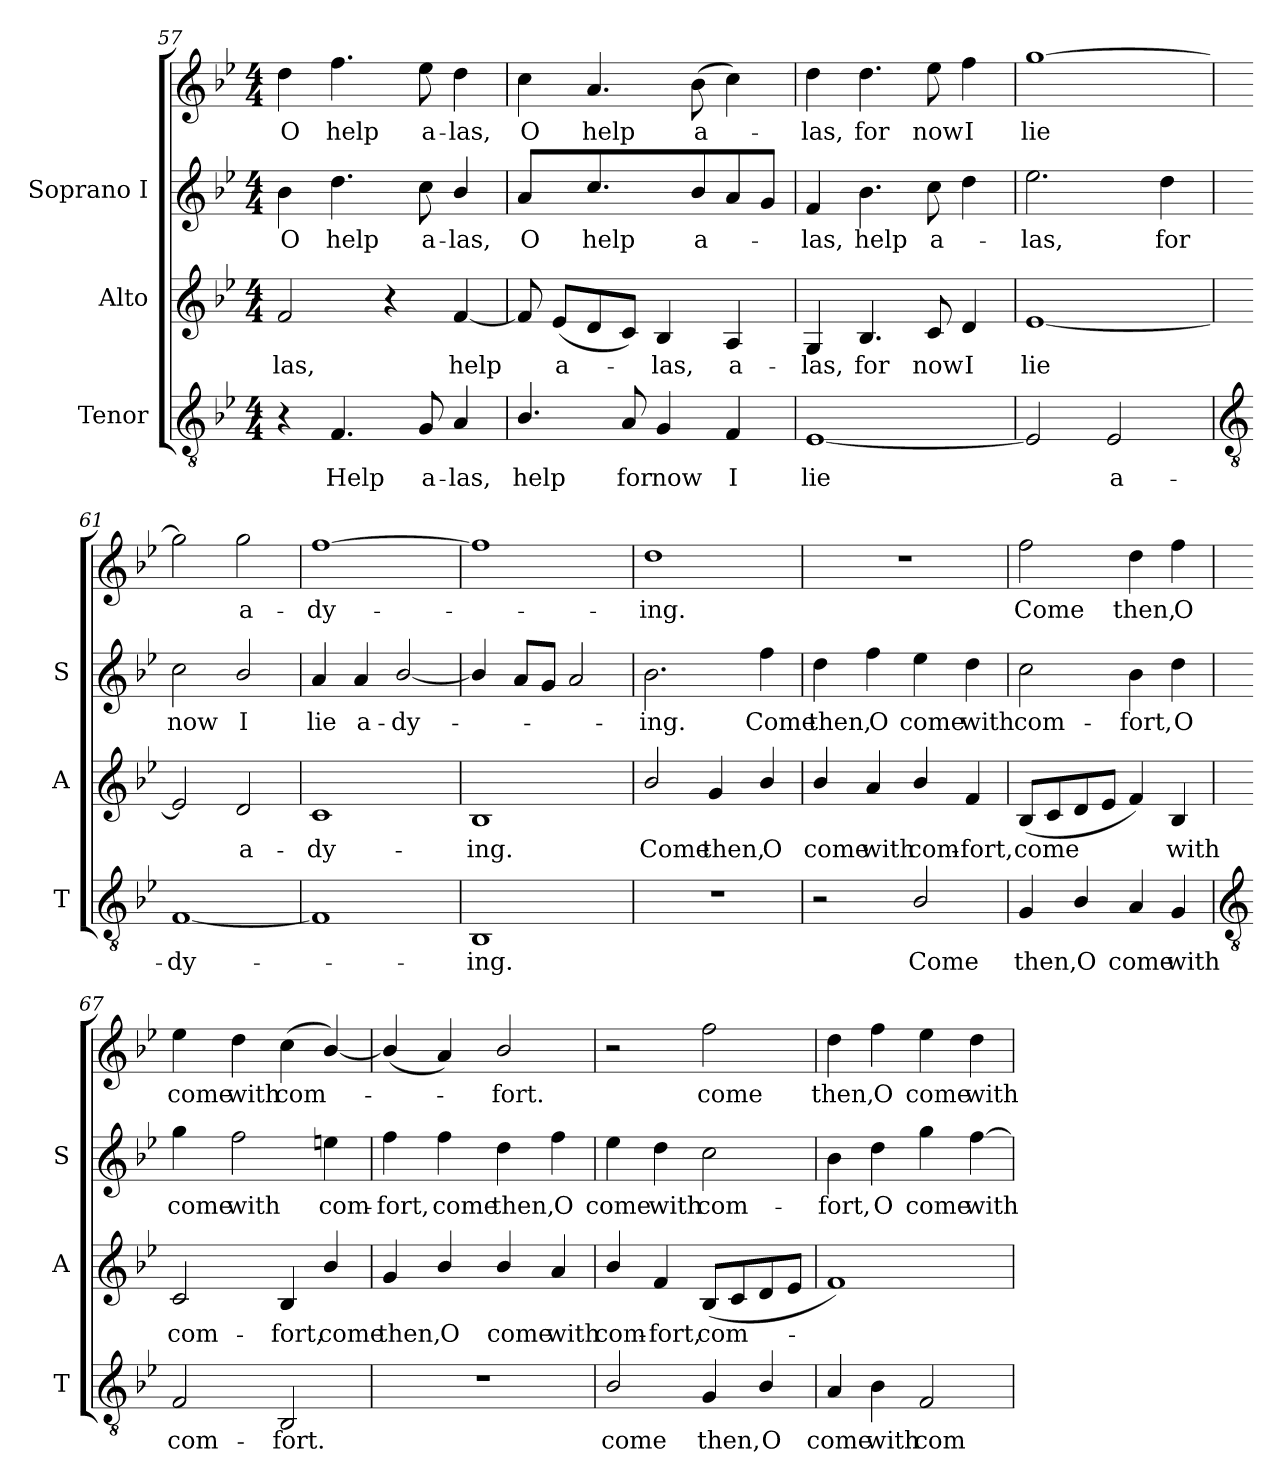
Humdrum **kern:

**kern	**text	**kern	**text	**kern	**text	**kern	**text
*part3	*part3	*part2	*part2	*part1	*part1	*part1	*part1
*staff4	*staff4	*staff3	*staff3	*staff2	*staff2	*staff1	*staff1
*I"Tenor	*	*I"Alto	*	*I"Soprano I	*	*	*
*I'T	*	*I'A	*	*I'S	*	*	*
!!LO:LB:g=z
*clefGv2	*	*clefG2	*	*clefG2	*	*clefG2	*
*k[b-e-]	*	*k[b-e-]	*	*k[b-e-]	*	*k[b-e-]	*
*B-:	*	*B-:	*	*B-:	*	*B-:	*
*M4/4	*	*M4/4	*	*M4/4	*	*M4/4	*
=57	=57	=57	=57	=57	=57	=57	=57
!	!	!	!LO:LY:b	!	!LO:LY:b	!	!LO:LY:b
4r	.	2f	las,	4b-	O	4dd	O
!	!LO:LY:b	!	!	!	!LO:LY:b	!	!LO:LY:b
4.F	Help	.	.	4.dd	help	4.ff	help
.	.	4r	.	.	.	.	.
!	!LO:LY:b	!	!	!	!LO:LY:b	!	!LO:LY:b
8G	a-	.	.	8cc	a-	8ee-	a-
!	!LO:LY:b	!	!LO:LY:b	!	!LO:LY:b	!	!LO:LY:b
4A/	-las,	[4f	help	4b-/	-las,	4dd	-las,
=58	=58	=58	=58	=58	=58	=58	=58
!	!LO:LY:b	!	!	!	!LO:LY:b	!	!LO:LY:b
4.B-/	help	8f]	.	4a	O	4cc	O
!	!	!	!LO:LY:b	!	!	!	!
.	.	(<8e-L	a-	.	.	.	.
!	!	!	!	!	!LO:LY:b	!	!LO:LY:b
.	.	8d	.	4.cc	help	4.a	help
!	!LO:LY:b	!	!	!	!	!	!
8A	for	8cJ)	.	.	.	.	.
!	!LO:LY:b	!	!LO:LY:b	!	!	!	!
4G	now	4B-	las,	.	.	.	.
!	!	!	!	!	!LO:LY:b	!	!LO:LY:b
.	.	.	.	8b-	a-	(>8b-L	a-
!	!LO:LY:b	!	!LO:LY:b	!	!	!	!
4F	I	4A	a-	8a	.	4cc)	.
.	.	.	.	8gJ	.	.	.
=59	=59	=59	=59	=59	=59	=59	=59
!	!LO:LY:b	!	!LO:LY:b	!	!LO:LY:b	!	!LO:LY:b
[1E-	lie	4G	-las,	4f	las,	4dd	las,
!	!	!	!LO:LY:b	!	!LO:LY:b	!	!LO:LY:b
.	.	4.B-	for	4.b-	help	4.dd	for
!	!	!	!LO:LY:b	!	!LO:LY:b	!	!LO:LY:b
.	.	8c	now	8ccL	a-	8ee-	now
!	!	!	!LO:LY:b	!	!	!	!LO:LY:b
.	.	4d	I	4dd	.	4ff	I
=60	=60	=60	=60	=60	=60	=60	=60
!	!	!	!LO:LY:b	!	!LO:LY:b	!	!LO:LY:b
2E-]	.	[1e-	lie	2.ee-	las,	[1gg	lie
!	!LO:LY:b	!	!	!	!	!	!
2E-	a-	.	.	.	.	.	.
!	!	!	!	!	!LO:LY:b	!	!
.	.	.	.	4dd	for	.	.
!!LO:LB:g=z
=61	=61	=61	=61	=61	=61	=61	=61
*clefGv2	*	*	*	*	*	*	*
!	!LO:LY:b	!	!	!	!LO:LY:b	!	!
[1F	-dy-	2e-]	.	2cc	-now	2gg]	.
!	!	!	!LO:LY:b	!	!LO:LY:b	!	!LO:LY:b
.	.	2d	a-	2b-/	I	2gg	a-
!!LO:LB:g=z
=62	=62	=62	=62	=62	=62	=62	=62
!	!	!	!LO:LY:b	!	!LO:LY:b	!	!LO:LY:b
1F]	.	1c	-dy-	4a	lie	[1ff	dy-
!	!	!	!	!	!LO:LY:b	!	!
.	.	.	.	4a	a-	.	.
!	!	!	!	!	!LO:LY:b	!	!
.	.	.	.	[2b-/	-dy-	.	.
=63	=63	=63	=63	=63	=63	=63	=63
!	!LO:LY:b	!	!LO:LY:b	!	!	!	!
1BB-	ing.	1B-	-ing.	4b-/]	.	1ff]	.
.	.	.	.	8a/L	.	.	.
.	.	.	.	8g/J	.	.	.
.	.	.	.	2a/	.	.	.
=64	=64	=64	=64	=64	=64	=64	=64
!	!	!	!LO:LY:b	!	!LO:LY:b	!	!LO:LY:b
1r	.	2b-/	Come	2.b-	ing.	1dd	ing.
!	!	!	!LO:LY:b	!	!	!	!
.	.	4g	then,	.	.	.	.
!	!	!	!LO:LY:b	!	!LO:LY:b	!	!
.	.	4b-/	O	4ff	Come	.	.
=65	=65	=65	=65	=65	=65	=65	=65
!	!	!	!LO:LY:b	!	!LO:LY:b	!	!
2r	.	4b-/	come	4dd	then,	1r	.
!	!	!	!LO:LY:b	!	!LO:LY:b	!	!
.	.	4a	with	4ff	O	.	.
!	!LO:LY:b	!	!LO:LY:b	!	!LO:LY:b	!	!
2B-/	Come	4b-/	com-	4ee-	come	.	.
!	!	!	!LO:LY:b	!	!LO:LY:b	!	!
.	.	4f	-fort,	4dd	with	.	.
=66	=66	=66	=66	=66	=66	=66	=66
!	!LO:LY:b	!	!LO:LY:b	!	!LO:LY:b	!	!LO:LY:b
4G	then,	(<8B-L	come	2cc	com-	2ff	Come
.	.	8c	.	.	.	.	.
!	!LO:LY:b	!	!	!	!	!	!
4B-/	O	8d	.	.	.	.	.
.	.	8e-J	.	.	.	.	.
!	!LO:LY:b	!	!	!	!LO:LY:b	!	!LO:LY:b
4A	come	4f)	.	4b-	-fort,	4dd	then,
!	!LO:LY:b	!	!LO:LY:b	!	!LO:LY:b	!	!LO:LY:b
4G	with	4B-	with	4dd	O	4ff	O
!!LO:LB:g=z
=67	=67	=67	=67	=67	=67	=67	=67
*clefGv2	*	*	*	*	*	*	*
!	!LO:LY:b	!	!LO:LY:b	!	!LO:LY:b	!	!LO:LY:b
2F	com-	2c	com-	4gg	-come	4ee-	come
!	!	!	!	!	!LO:LY:b	!	!LO:LY:b
.	.	.	.	2ff	with	4dd	with
!	!LO:LY:b	!	!LO:LY:b	!	!	!	!LO:LY:b
2BB-	-fort.	4B-	-fort,	.	.	(<4cc	com-
!	!	!	!LO:LY:b	!	!LO:LY:b	!	!
.	.	4b-/	come	4een	com-	[4b-/)	.
!!LO:LB:g=z
=68	=68	=68	=68	=68	=68	=68	=68
!	!	!	!LO:LY:b	!	!LO:LY:b	!	!
1r	.	4g	then,	4ff	fort,	(<4b-/]	.
!	!	!	!LO:LY:b	!	!LO:LY:b	!	!
.	.	4b-/	O	4ff	come	4a)	.
!	!	!	!LO:LY:b	!	!LO:LY:b	!	!LO:LY:b
.	.	4b-/	come	4dd	then,	2b-/	-fort.
!	!	!	!LO:LY:b	!	!LO:LY:b	!	!
.	.	4a	with	4ff	O	.	.
=69	=69	=69	=69	=69	=69	=69	=69
!	!LO:LY:b	!	!LO:LY:b	!	!LO:LY:b	!	!
2B-/	come	4b-/	com-	4ee-	come	2r	.
!	!	!	!LO:LY:b	!	!LO:LY:b	!	!
.	.	4f	-fort,	4dd	with	.	.
!	!LO:LY:b	!	!LO:LY:b	!	!LO:LY:b	!	!LO:LY:b
4G	then,	(<8B-L	com-	2cc	com-	2ff	come
.	.	8c	.	.	.	.	.
!	!LO:LY:b	!	!	!	!	!	!
4B-/	O	8d	.	.	.	.	.
.	.	8e-J	.	.	.	.	.
=70	=70	=70	=70	=70	=70	=70	=70
!	!LO:LY:b	!	!	!	!LO:LY:b	!	!LO:LY:b
4A	come	1f)	.	4b-	fort,	4dd	-then,
!	!LO:LY:b	!	!	!	!LO:LY:b	!	!LO:LY:b
4B-	with	.	.	4dd	O	4ff	O
!	!LO:LY:b	!	!	!	!LO:LY:b	!	!LO:LY:b
2F	com-	.	.	4gg	come	4ee-	come
!	!	!	!	!	!LO:LY:b	!	!LO:LY:b
.	.	.	.	[4ff	with	4dd	with
=	=	=	=	=	=	=	=
*-	*-	*-	*-	*-	*-	*-	*-
